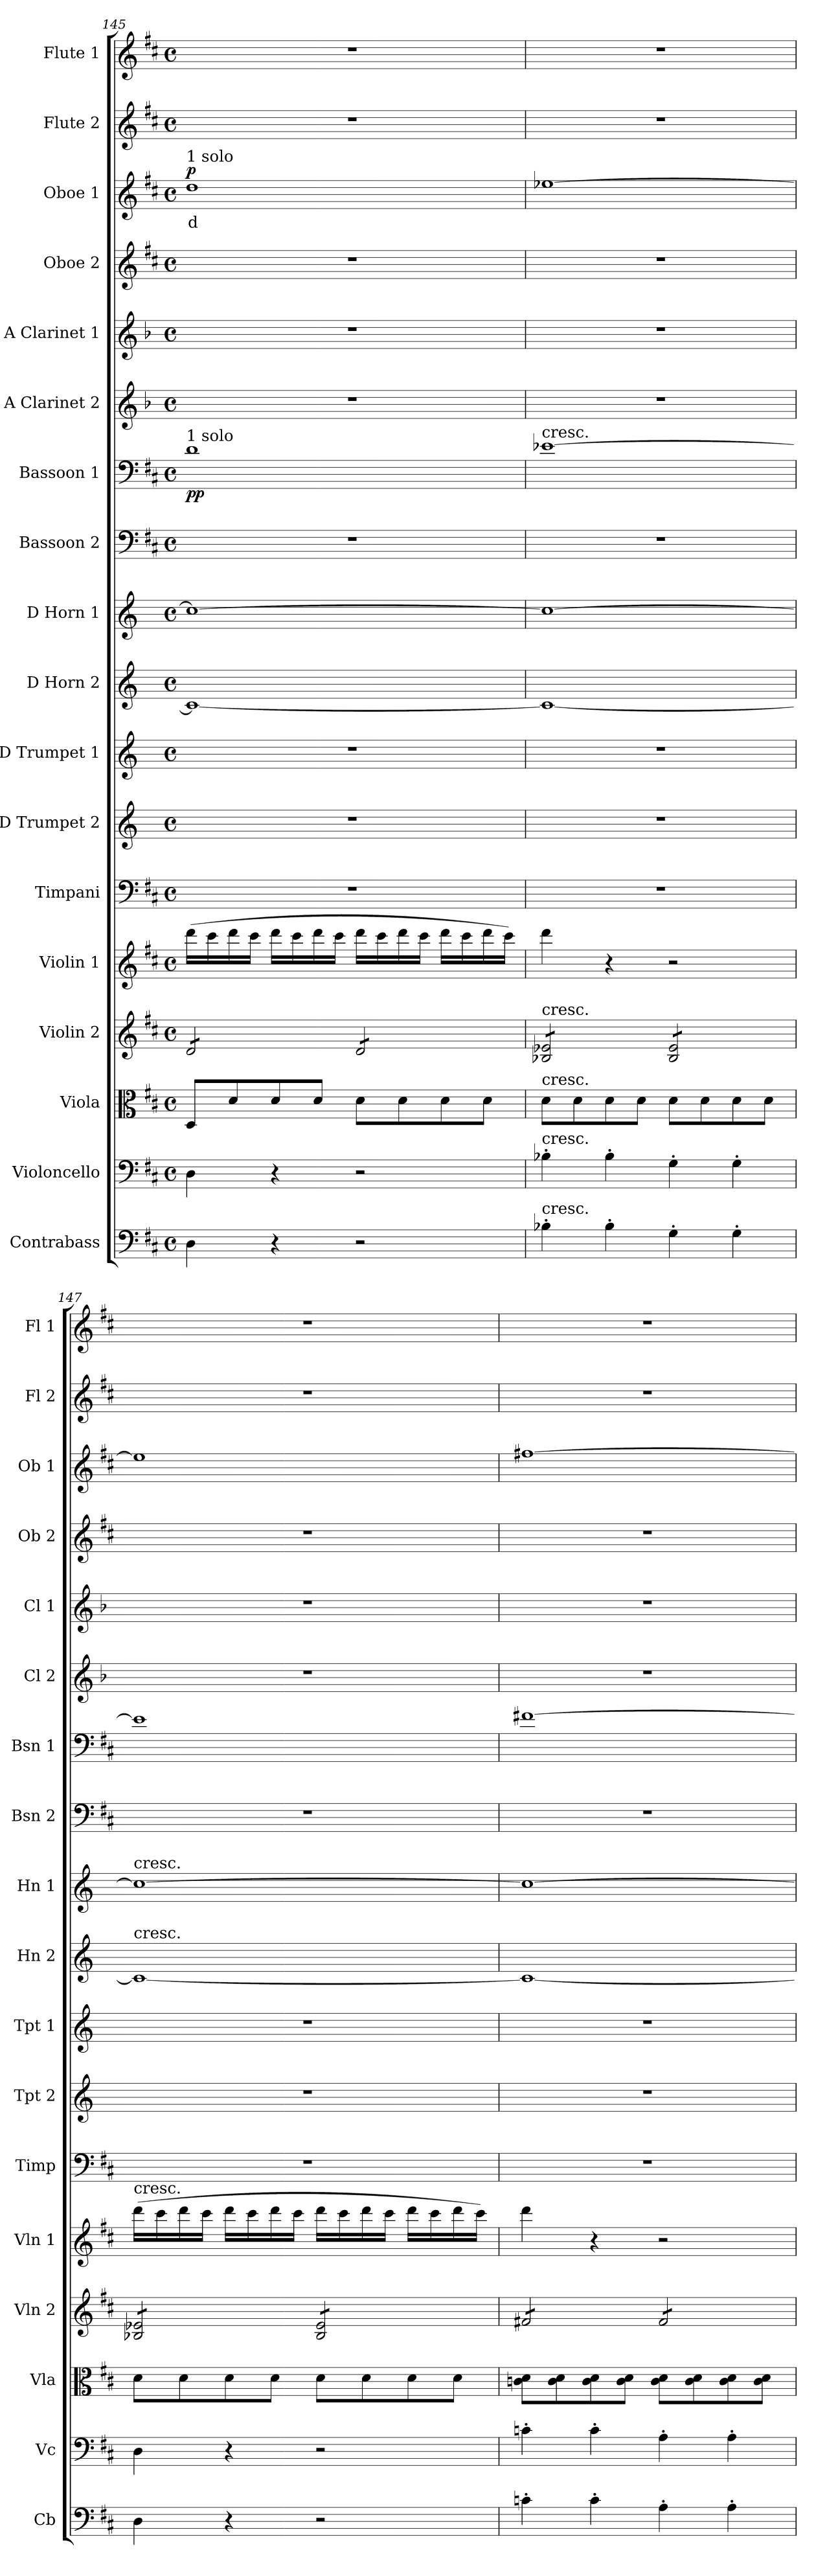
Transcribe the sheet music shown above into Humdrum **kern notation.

**kern	**kern	**kern	**kern	**kern	**kern	**kern	**kern	**kern	**kern	**kern	**kern	**dynam	**kern	**kern	**kern	**kern	**text	**dynam	**kern	**kern
*part18	*part17	*part16	*part15	*part14	*part13	*part12	*part11	*part10	*part9	*part8	*part7	*part7	*part6	*part5	*part4	*part3	*part3	*part3	*part2	*part1
*staff18	*staff17	*staff16	*staff15	*staff14	*staff13	*staff12	*staff11	*staff10	*staff9	*staff8	*staff7	*staff7	*staff6	*staff5	*staff4	*staff3	*staff3	*staff3	*staff2	*staff1
*I"Contrabass	*I"Violoncello	*I"Viola	*I"Violin 2	*I"Violin 1	*I"Timpani	*I"D Trumpet 2	*I"D Trumpet 1	*I"D Horn 2	*I"D Horn 1	*I"Bassoon 2	*I"Bassoon 1	*	*I"A Clarinet 2	*I"A Clarinet 1	*I"Oboe 2	*I"Oboe 1	*	*	*I"Flute 2	*I"Flute 1
*I'Cb	*I'Vc	*I'Vla	*I'Vln 2	*I'Vln 1	*I'Timp	*I'Tpt 2	*I'Tpt 1	*I'Hn 2	*I'Hn 1	*I'Bsn 2	*I'Bsn 1	*	*I'Cl 2	*I'Cl 1	*I'Ob 2	*I'Ob 1	*	*	*I'Fl 2	*I'Fl 1
*clefF4	*clefF4	*clefC3	*clefG2	*clefG2	*clefF4	*clefG2	*clefG2	*clefG2	*clefG2	*clefF4	*clefF4	*	*clefG2	*clefG2	*clefG2	*clefG2	*	*	*clefG2	*clefG2
*ITrd7c12	*	*	*	*	*	*ITrd-1c-2	*ITrd-1c-2	*ITrd6c10	*ITrd6c10	*	*	*	*ITrd2c3	*ITrd2c3	*	*	*	*	*	*
*k[f#c#]	*k[f#c#]	*k[f#c#]	*k[f#c#]	*k[f#c#]	*k[f#c#]	*k[f#c#]	*k[f#c#]	*k[f#c#]	*k[f#c#]	*k[f#c#]	*k[f#c#]	*	*k[f#c#]	*k[f#c#]	*k[f#c#]	*k[f#c#]	*	*	*k[f#c#]	*k[f#c#]
*M4/4	*M4/4	*M4/4	*M4/4	*M4/4	*M4/4	*M4/4	*M4/4	*M4/4	*M4/4	*M4/4	*M4/4	*	*M4/4	*M4/4	*M4/4	*M4/4	*	*	*M4/4	*M4/4
*met(c)	*met(c)	*met(c)	*met(c)	*met(c)	*met(c)	*met(c)	*met(c)	*met(c)	*met(c)	*met(c)	*met(c)	*	*met(c)	*met(c)	*met(c)	*met(c)	*	*	*met(c)	*met(c)
=145	=145	=145	=145	=145	=145	=145	=145	=145	=145	=145	=145	=145	=145	=145	=145	=145	=145	=145	=145	=145
!	!	!	!	!	!	!	!	!	!	!	!	!	!	!	!	!LO:TX:a:t=1 solo	!	!	!	!
!	!	!	!	!	!	!	!	!	!	!	!LO:TX:a:t=1 solo	!	!	!	!	!	!	!	!	!
!	!	!	!	!	!	!	!	!	!	!	!	!LO:DY:b	!	!	!	!	!LO:LY:b:color=#FF0000	!	!	!
!	!	!	!	!	!	!	!	!	!	!	!	!LO:DY:n=1:b	!	!	!	!	!	!LO:DY:b	!	!
*	*	*	*tremolo	*	*	*	*	*	*	*	*	*	*	*	*	*	*	*	*	*
4DD\	4D\	8D/L	8d/L	(16ddd\LL	1r	1r	1r	1D_	1d_	1r	1d	p p	1r	1r	1r	1dd	d	p	1r	1r
.	.	.	.	16ccc#\	.	.	.	.	.	.	.	.	.	.	.	.	.	.	.	.
.	.	8d/	8d/	16ddd\	.	.	.	.	.	.	.	.	.	.	.	.	.	.	.	.
.	.	.	.	16ccc#\JJ	.	.	.	.	.	.	.	.	.	.	.	.	.	.	.	.
4r	4r	8d/	8d/	16ddd\LL	.	.	.	.	.	.	.	.	.	.	.	.	.	.	.	.
.	.	.	.	16ccc#\	.	.	.	.	.	.	.	.	.	.	.	.	.	.	.	.
.	.	8d/J	8d/J	16ddd\	.	.	.	.	.	.	.	.	.	.	.	.	.	.	.	.
.	.	.	.	16ccc#\JJ	.	.	.	.	.	.	.	.	.	.	.	.	.	.	.	.
2r	2r	8d\L	8d/L	16ddd\LL	.	.	.	.	.	.	.	.	.	.	.	.	.	.	.	.
.	.	.	.	16ccc#\	.	.	.	.	.	.	.	.	.	.	.	.	.	.	.	.
.	.	8d\	8d/	16ddd\	.	.	.	.	.	.	.	.	.	.	.	.	.	.	.	.
.	.	.	.	16ccc#\JJ	.	.	.	.	.	.	.	.	.	.	.	.	.	.	.	.
.	.	8d\	8d/	16ddd\LL	.	.	.	.	.	.	.	.	.	.	.	.	.	.	.	.
.	.	.	.	16ccc#\	.	.	.	.	.	.	.	.	.	.	.	.	.	.	.	.
.	.	8d\J	8d/J	16ddd\	.	.	.	.	.	.	.	.	.	.	.	.	.	.	.	.
.	.	.	.	16ccc#\JJ)	.	.	.	.	.	.	.	.	.	.	.	.	.	.	.	.
=146	=146	=146	=146	=146	=146	=146	=146	=146	=146	=146	=146	=146	=146	=146	=146	=146	=146	=146	=146	=146
!	!	!	!	!	!	!	!	!	!	!	!LO:TX:a:t=cresc.	!	!	!	!	!	!	!	!	!
!	!	!	!LO:TX:a:t=cresc.	!	!	!	!	!	!	!	!	!	!	!	!	!	!	!	!	!
!	!	!LO:TX:a:t=cresc.	!	!	!	!	!	!	!	!	!	!	!	!	!	!	!	!	!	!
!	!LO:TX:a:t=cresc.	!	!	!	!	!	!	!	!	!	!	!	!	!	!	!	!	!	!	!
!LO:TX:a:t=cresc.	!	!	!	!	!	!	!	!	!	!	!	!	!	!	!	!	!	!	!	!
4BB-X'\	4B-X'\	8d\L	8B-X/ 8e-X/L	4ddd\	1r	1r	1r	1D_	1d_	1r	[1e-X	.	1r	1r	1r	[1ee-X	.	.	1r	1r
.	.	8d\	8B-X/ 8e-X/	.	.	.	.	.	.	.	.	.	.	.	.	.	.	.	.	.
4BB-'\	4B-'\	8d\	8B-X/ 8e-X/	4r	.	.	.	.	.	.	.	.	.	.	.	.	.	.	.	.
.	.	8d\J	8B-X/ 8e-X/J	.	.	.	.	.	.	.	.	.	.	.	.	.	.	.	.	.
4GG'\	4G'\	8d\L	8B-/ 8e-/L	2r	.	.	.	.	.	.	.	.	.	.	.	.	.	.	.	.
.	.	8d\	8B-/ 8e-/	.	.	.	.	.	.	.	.	.	.	.	.	.	.	.	.	.
4GG'\	4G'\	8d\	8B-/ 8e-/	.	.	.	.	.	.	.	.	.	.	.	.	.	.	.	.	.
.	.	8d\J	8B-/ 8e-/J	.	.	.	.	.	.	.	.	.	.	.	.	.	.	.	.	.
!!LO:PB:g=z
=147	=147	=147	=147	=147	=147	=147	=147	=147	=147	=147	=147	=147	=147	=147	=147	=147	=147	=147	=147	=147
!	!	!	!	!	!	!	!	!	!LO:TX:a:t=cresc.	!	!	!	!	!	!	!	!	!	!	!
!	!	!	!	!	!	!	!	!LO:TX:a:t=cresc.	!	!	!	!	!	!	!	!	!	!	!	!
!	!	!	!	!LO:TX:a:t=cresc.	!	!	!	!	!	!	!	!	!	!	!	!	!	!	!	!
4DD\	4D\	8d\L	8B-X/ 8e-X/L	(16ddd\LL	1r	1r	1r	1D_	1d_	1r	1e-]	.	1r	1r	1r	1ee-]	.	.	1r	1r
.	.	.	.	16ccc#\	.	.	.	.	.	.	.	.	.	.	.	.	.	.	.	.
.	.	8d\	8B-X/ 8e-X/	16ddd\	.	.	.	.	.	.	.	.	.	.	.	.	.	.	.	.
.	.	.	.	16ccc#\JJ	.	.	.	.	.	.	.	.	.	.	.	.	.	.	.	.
4r	4r	8d\	8B-X/ 8e-X/	16ddd\LL	.	.	.	.	.	.	.	.	.	.	.	.	.	.	.	.
.	.	.	.	16ccc#\	.	.	.	.	.	.	.	.	.	.	.	.	.	.	.	.
.	.	8d\J	8B-X/ 8e-X/J	16ddd\	.	.	.	.	.	.	.	.	.	.	.	.	.	.	.	.
.	.	.	.	16ccc#\JJ	.	.	.	.	.	.	.	.	.	.	.	.	.	.	.	.
2r	2r	8d\L	8B-/ 8e-/L	16ddd\LL	.	.	.	.	.	.	.	.	.	.	.	.	.	.	.	.
.	.	.	.	16ccc#\	.	.	.	.	.	.	.	.	.	.	.	.	.	.	.	.
.	.	8d\	8B-/ 8e-/	16ddd\	.	.	.	.	.	.	.	.	.	.	.	.	.	.	.	.
.	.	.	.	16ccc#\JJ	.	.	.	.	.	.	.	.	.	.	.	.	.	.	.	.
.	.	8d\	8B-/ 8e-/	16ddd\LL	.	.	.	.	.	.	.	.	.	.	.	.	.	.	.	.
.	.	.	.	16ccc#\	.	.	.	.	.	.	.	.	.	.	.	.	.	.	.	.
.	.	8d\J	8B-/ 8e-/J	16ddd\	.	.	.	.	.	.	.	.	.	.	.	.	.	.	.	.
.	.	.	.	16ccc#\JJ)	.	.	.	.	.	.	.	.	.	.	.	.	.	.	.	.
=148	=148	=148	=148	=148	=148	=148	=148	=148	=148	=148	=148	=148	=148	=148	=148	=148	=148	=148	=148	=148
4Cn'\	4cn'\	8cn\ 8d\L	8f#X/L	4ddd\	1r	1r	1r	1D_	1d_	1r	[1f#X	.	1r	1r	1r	[1ff#X	.	.	1r	1r
.	.	8c\ 8d\	8f#X/	.	.	.	.	.	.	.	.	.	.	.	.	.	.	.	.	.
4C'\	4c'\	8c\ 8d\	8f#X/	4r	.	.	.	.	.	.	.	.	.	.	.	.	.	.	.	.
.	.	8c\ 8d\J	8f#X/J	.	.	.	.	.	.	.	.	.	.	.	.	.	.	.	.	.
4AA'\	4A'\	8c\ 8d\L	8f#/L	2r	.	.	.	.	.	.	.	.	.	.	.	.	.	.	.	.
.	.	8c\ 8d\	8f#/	.	.	.	.	.	.	.	.	.	.	.	.	.	.	.	.	.
4AA'\	4A'\	8c\ 8d\	8f#/	.	.	.	.	.	.	.	.	.	.	.	.	.	.	.	.	.
.	.	8c\ 8d\J	8f#/J	.	.	.	.	.	.	.	.	.	.	.	.	.	.	.	.	.
*	*	*	*Xtremolo	*	*	*	*	*	*	*	*	*	*	*	*	*	*	*	*	*
=	=	=	=	=	=	=	=	=	=	=	=	=	=	=	=	=	=	=	=	=
*-	*-	*-	*-	*-	*-	*-	*-	*-	*-	*-	*-	*-	*-	*-	*-	*-	*-	*-	*-	*-
